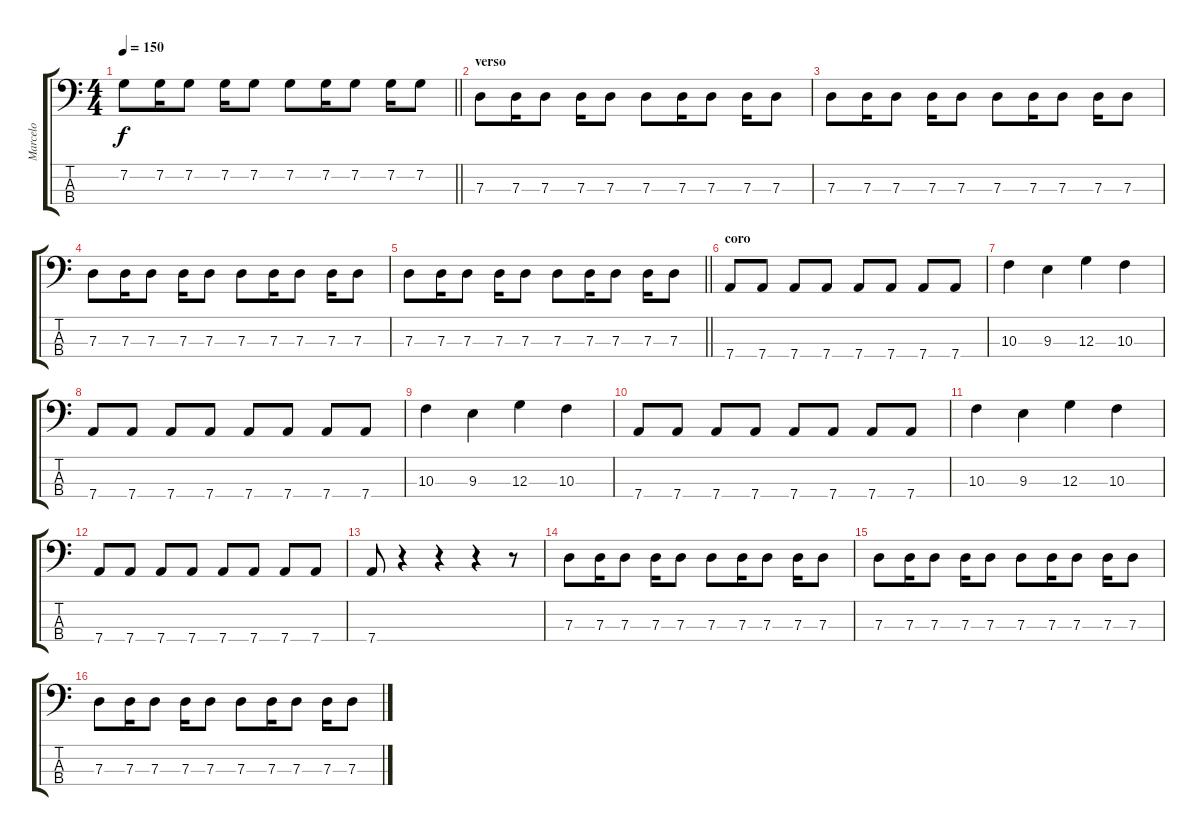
\track ("Marcelo" "Marcelo") {instrument slapbass2}
\staff {score tabs}
\tuning (F2 C2 G1 D1) {hide}
\ts (4 4)
\tempo 150
\clef f4
\barLineRight lightlight
\ks c
7.2.8{dy f} 7.2.16 7.2.8 7.2.16 7.2.8 7.2.8 7.2.16 7.2.8 7.2.16 7.2.8 |
\section ("" "verso")
7.3.8 7.3.16 7.3.8 7.3.16 7.3.8 7.3.8 7.3.16 7.3.8 7.3.16 7.3.8 |
7.3.8 7.3.16 7.3.8 7.3.16 7.3.8 7.3.8 7.3.16 7.3.8 7.3.16 7.3.8 |
7.3.8 7.3.16 7.3.8 7.3.16 7.3.8 7.3.8 7.3.16 7.3.8 7.3.16 7.3.8 |
\barLineRight lightlight
7.3.8 7.3.16 7.3.8 7.3.16 7.3.8 7.3.8 7.3.16 7.3.8 7.3.16 7.3.8 |
\section ("" "coro")
7.4.8 7.4.8 7.4.8 7.4.8 7.4.8 7.4.8 7.4.8 7.4.8 |
10.3.4 9.3.4 12.3.4 10.3.4 |
7.4.8 7.4.8 7.4.8 7.4.8 7.4.8 7.4.8 7.4.8 7.4.8 |
10.3.4 9.3.4 12.3.4 10.3.4 |
7.4.8 7.4.8 7.4.8 7.4.8 7.4.8 7.4.8 7.4.8 7.4.8 |
10.3.4 9.3.4 12.3.4 10.3.4 |
7.4.8 7.4.8 7.4.8 7.4.8 7.4.8 7.4.8 7.4.8 7.4.8 |
7.4.8 r.4 r.4 r.4 r.8 |
7.3.8 7.3.16 7.3.8 7.3.16 7.3.8 7.3.8 7.3.16 7.3.8 7.3.16 7.3.8 |
7.3.8 7.3.16 7.3.8 7.3.16 7.3.8 7.3.8 7.3.16 7.3.8 7.3.16 7.3.8 |
7.3.8 7.3.16 7.3.8 7.3.16 7.3.8 7.3.8 7.3.16 7.3.8 7.3.16 7.3.8
